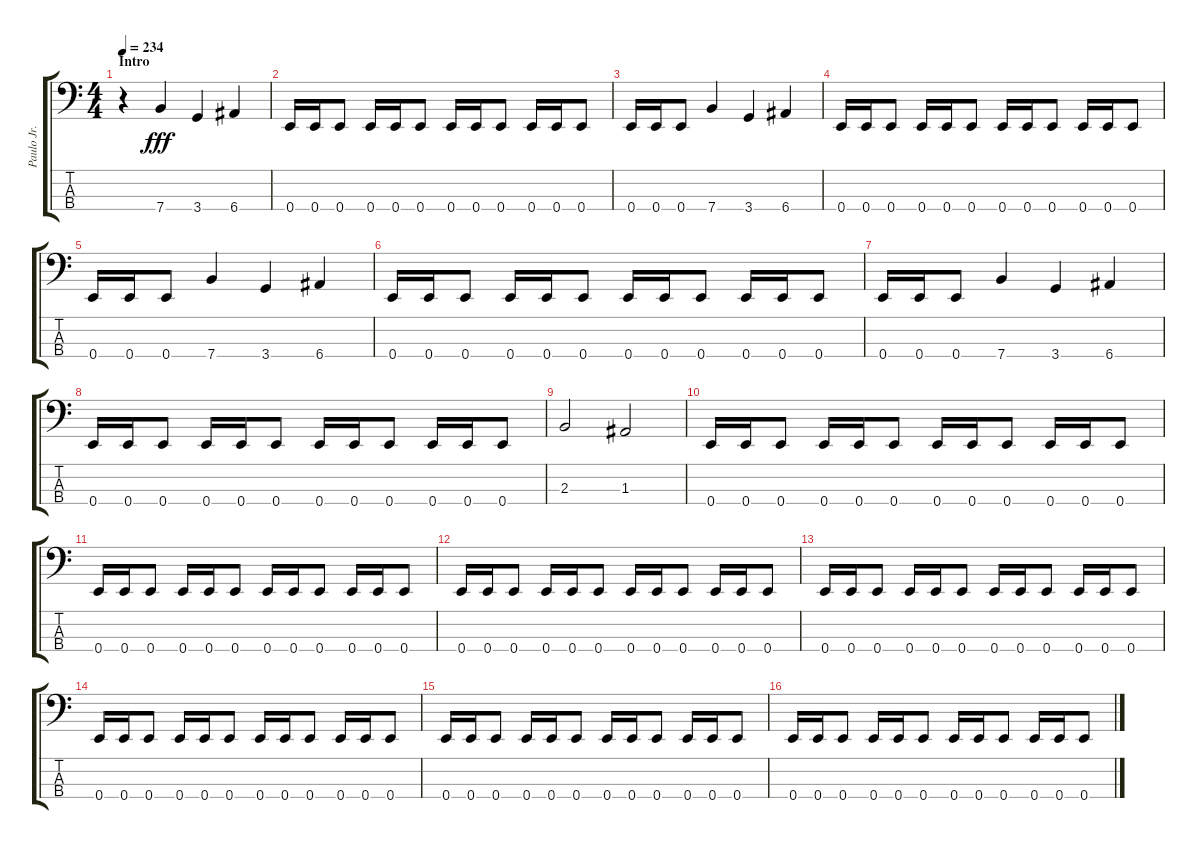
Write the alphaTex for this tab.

\track ("Paulo Jr. " "Paulo Jr. ") {instrument electricbasspick}
\staff {score tabs}
\tuning (G2 D2 A1 E1) {hide}
\ts (4 4)
\section ("" "Intro")
\tempo 234
\clef f4
\ks c
r.4{dy fff instrument electricbasspick} 7.4.4 3.4.4 6.4.4 |
0.4.16 0.4.16 0.4.8 0.4.16 0.4.16 0.4.8 0.4.16 0.4.16 0.4.8 0.4.16 0.4.16 0.4.8 |
0.4.16 0.4.16 0.4.8 7.4.4 3.4.4 6.4.4 |
0.4.16 0.4.16 0.4.8 0.4.16 0.4.16 0.4.8 0.4.16 0.4.16 0.4.8 0.4.16 0.4.16 0.4.8 |
0.4.16 0.4.16 0.4.8 7.4.4 3.4.4 6.4.4 |
0.4.16 0.4.16 0.4.8 0.4.16 0.4.16 0.4.8 0.4.16 0.4.16 0.4.8 0.4.16 0.4.16 0.4.8 |
0.4.16 0.4.16 0.4.8 7.4.4 3.4.4 6.4.4 |
0.4.16 0.4.16 0.4.8 0.4.16 0.4.16 0.4.8 0.4.16 0.4.16 0.4.8 0.4.16 0.4.16 0.4.8 |
2.3.2 1.3.2 |
0.4.16 0.4.16 0.4.8 0.4.16 0.4.16 0.4.8 0.4.16 0.4.16 0.4.8 0.4.16 0.4.16 0.4.8 |
0.4.16 0.4.16 0.4.8 0.4.16 0.4.16 0.4.8 0.4.16 0.4.16 0.4.8 0.4.16 0.4.16 0.4.8 |
0.4.16 0.4.16 0.4.8 0.4.16 0.4.16 0.4.8 0.4.16 0.4.16 0.4.8 0.4.16 0.4.16 0.4.8 |
0.4.16 0.4.16 0.4.8 0.4.16 0.4.16 0.4.8 0.4.16 0.4.16 0.4.8 0.4.16 0.4.16 0.4.8 |
0.4.16 0.4.16 0.4.8 0.4.16 0.4.16 0.4.8 0.4.16 0.4.16 0.4.8 0.4.16 0.4.16 0.4.8 |
0.4.16 0.4.16 0.4.8 0.4.16 0.4.16 0.4.8 0.4.16 0.4.16 0.4.8 0.4.16 0.4.16 0.4.8 |
0.4.16 0.4.16 0.4.8 0.4.16 0.4.16 0.4.8 0.4.16 0.4.16 0.4.8 0.4.16 0.4.16 0.4.8
